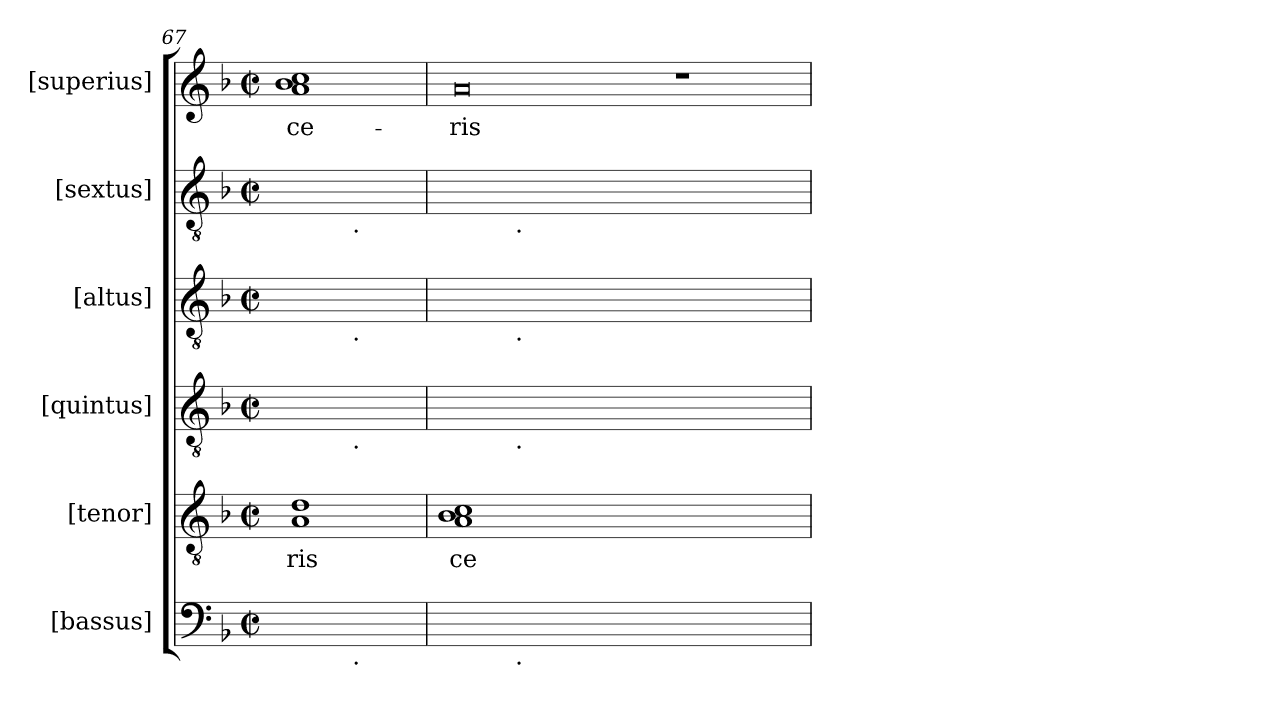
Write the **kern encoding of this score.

**kern	**kern	**text	**kern	**kern	**kern	**kern	**text
*part6	*part5	*part5	*part4	*part3	*part2	*part1	*part1
*staff6	*staff5	*staff5	*staff4	*staff3	*staff2	*staff1	*staff1
*I"[bassus]	*I"[tenor]	*	*I"[quintus]	*I"[altus]	*I"[sextus]	*I"[superius]	*
*I'[bassus]	*I'[tenor]	*	*I'[quintus]	*I'[altus]	*I'[sextus]	*I'[superius]	*
*clefF4	*clefGv2	*	*clefGv2	*clefGv2	*clefGv2	*clefG2	*
*k[b-]	*k[b-]	*	*k[b-]	*k[b-]	*k[b-]	*k[b-]	*
*F:	*F:	*	*F:	*F:	*F:	*F:	*
*M2/2	*M2/2	*	*M2/2	*M2/2	*M2/2	*M2/2	*
*met(c|)	*met(c|)	*	*met(c|)	*met(c|)	*met(c|)	*met(c|)	*
=67	=67	=67	=67	=67	=67	=67	=67
!	!	!LO:LY:b:cj	!	!	!	!	!LO:LY:b:cj
4...ryy	1A 1d	-ris	4...ryy	4...ryy	4...ryy	1cc 1a 1b-	-ce-
!	!	!	!	!	!LO:TX:b:t=.	!	!
!	!	!	!	!LO:TX:b:t=.	!	!	!
!	!	!	!LO:TX:b:t=.	!	!	!	!
!LO:TX:b:t=.	!	!	!	!	!	!	!
2ryy	.	.	2ryy	2ryy	2ryy	.	.
32ryy	.	.	32ryy	32ryy	32ryy	.	.
=68	=68	=68	=68	=68	=68	=68	=68
!	!	!LO:LY:b:cj	!	!	!	!	!LO:LY:b:cj
4...ryy	1c 1A 1B-	-ce-	4...ryy	4...ryy	4...ryy	0a	-ris
!	!	!	!	!	!LO:TX:b:t=.	!	!
!	!	!	!	!LO:TX:b:t=.	!	!	!
!	!	!	!LO:TX:b:t=.	!	!	!	!
!LO:TX:b:t=.	!	!	!	!	!	!	!
0ryy	.	.	0ryy	0ryy	0ryy	.	.
.	0ryy	.	.	.	.	.	.
.	.	.	.	.	.	1r	.
2ryy	.	.	2ryy	2ryy	2ryy	.	.
32ryy	.	.	32ryy	32ryy	32ryy	.	.
=	=	=	=	=	=	=	=
*-	*-	*-	*-	*-	*-	*-	*-
